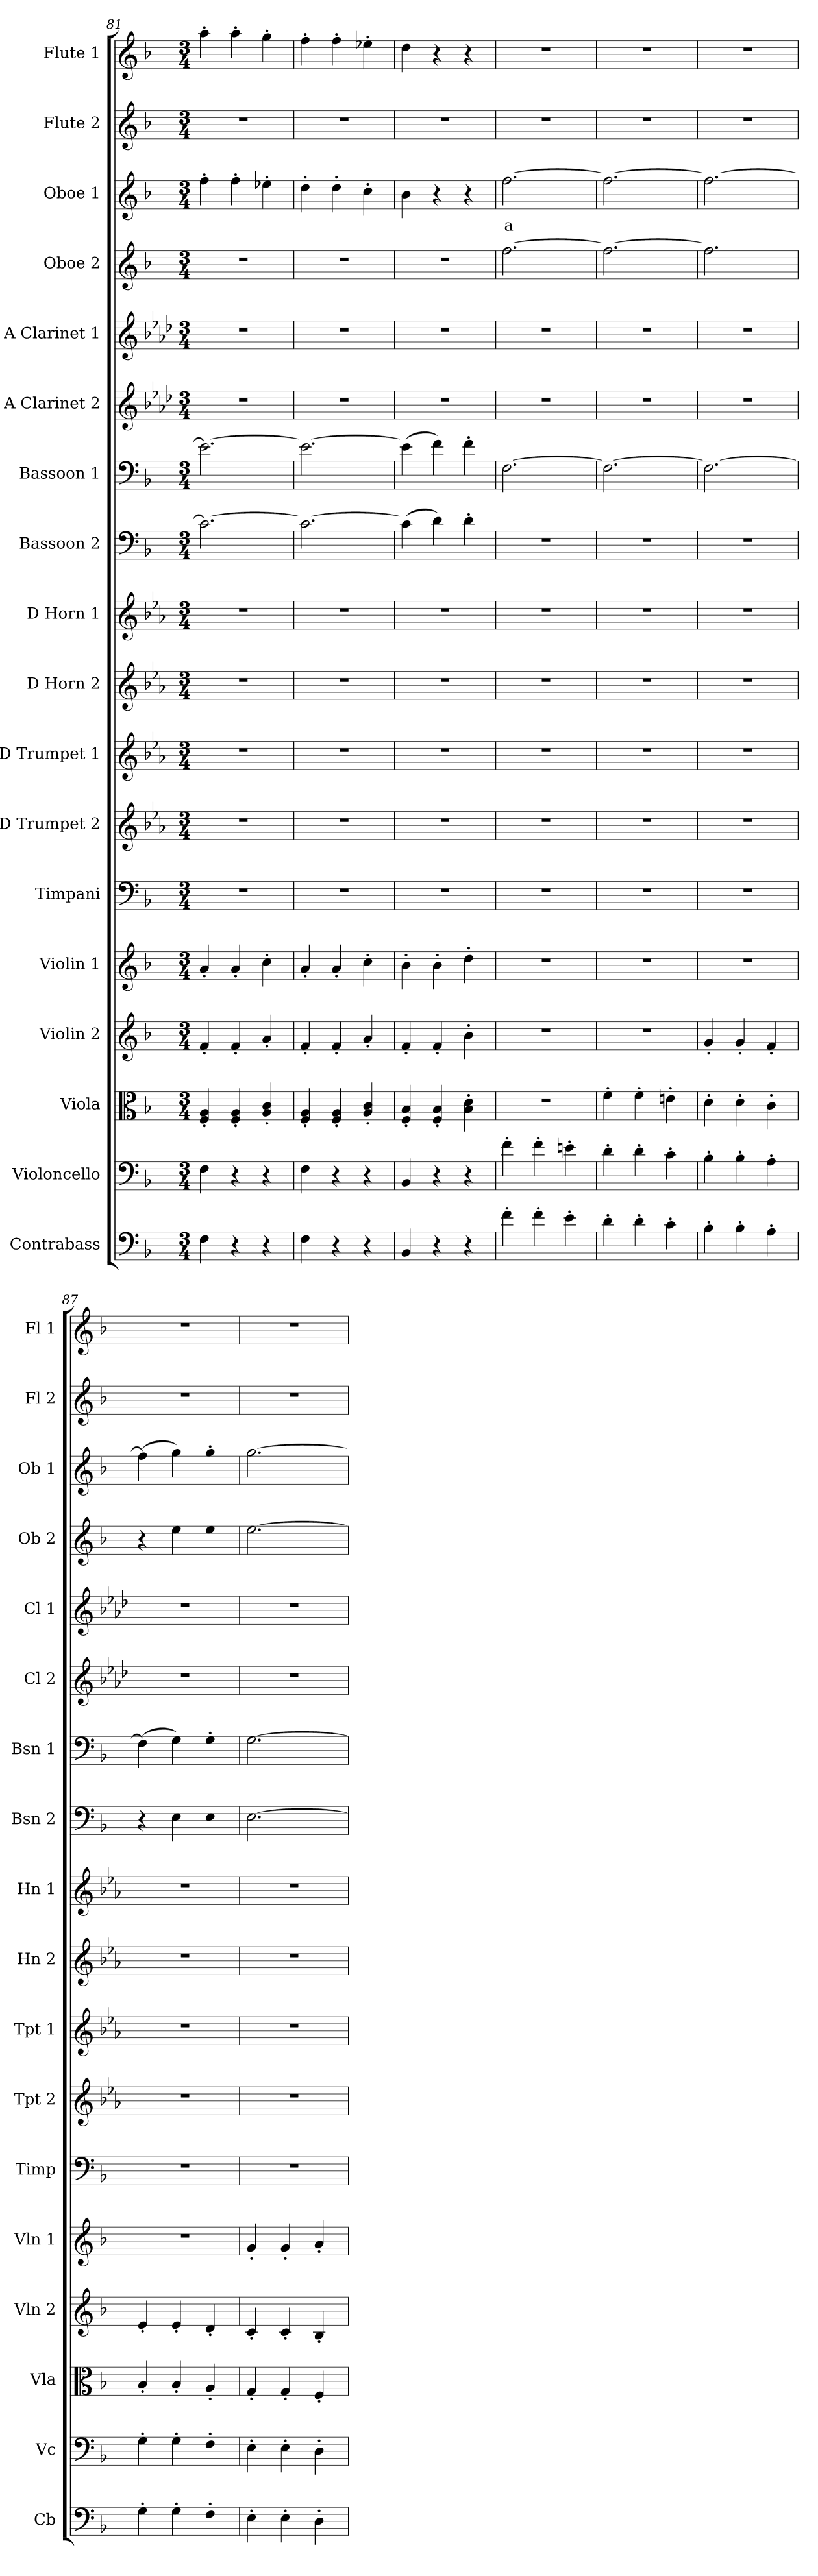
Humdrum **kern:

**kern	**kern	**kern	**kern	**kern	**kern	**kern	**kern	**kern	**kern	**kern	**kern	**kern	**kern	**kern	**kern	**text	**kern	**kern
*part18	*part17	*part16	*part15	*part14	*part13	*part12	*part11	*part10	*part9	*part8	*part7	*part6	*part5	*part4	*part3	*part3	*part2	*part1
*staff18	*staff17	*staff16	*staff15	*staff14	*staff13	*staff12	*staff11	*staff10	*staff9	*staff8	*staff7	*staff6	*staff5	*staff4	*staff3	*staff3	*staff2	*staff1
*I"Contrabass	*I"Violoncello	*I"Viola	*I"Violin 2	*I"Violin 1	*I"Timpani	*I"D Trumpet 2	*I"D Trumpet 1	*I"D Horn 2	*I"D Horn 1	*I"Bassoon 2	*I"Bassoon 1	*I"A Clarinet 2	*I"A Clarinet 1	*I"Oboe 2	*I"Oboe 1	*	*I"Flute 2	*I"Flute 1
*I'Cb	*I'Vc	*I'Vla	*I'Vln 2	*I'Vln 1	*I'Timp	*I'Tpt 2	*I'Tpt 1	*I'Hn 2	*I'Hn 1	*I'Bsn 2	*I'Bsn 1	*I'Cl 2	*I'Cl 1	*I'Ob 2	*I'Ob 1	*	*I'Fl 2	*I'Fl 1
*clefF4	*clefF4	*clefC3	*clefG2	*clefG2	*clefF4	*clefG2	*clefG2	*clefG2	*clefG2	*clefF4	*clefF4	*clefG2	*clefG2	*clefG2	*clefG2	*	*clefG2	*clefG2
*ITrd7c12	*	*	*	*	*	*ITrd-1c-2	*ITrd-1c-2	*ITrd6c10	*ITrd6c10	*	*	*ITrd2c3	*ITrd2c3	*	*	*	*	*
*k[b-]	*k[b-]	*k[b-]	*k[b-]	*k[b-]	*k[b-]	*k[b-]	*k[b-]	*k[b-]	*k[b-]	*k[b-]	*k[b-]	*k[b-]	*k[b-]	*k[b-]	*k[b-]	*	*k[b-]	*k[b-]
*M3/4	*M3/4	*M3/4	*M3/4	*M3/4	*M3/4	*M3/4	*M3/4	*M3/4	*M3/4	*M3/4	*M3/4	*M3/4	*M3/4	*M3/4	*M3/4	*	*M3/4	*M3/4
=81	=81	=81	=81	=81	=81	=81	=81	=81	=81	=81	=81	=81	=81	=81	=81	=81	=81	=81
4FF\	4F\	4F/' 4A/'	4f'/	4a'/	2.r	2.r	2.r	2.r	2.r	2.c\_	2.e-\_	2.r	2.r	2.r	4ff'\	.	2.r	4aa'\
4r	4r	4F/' 4A/'	4f'/	4a'/	.	.	.	.	.	.	.	.	.	.	4ff'\	.	.	4aa'\
4r	4r	4A/' 4c/'	4a'/	4cc'\	.	.	.	.	.	.	.	.	.	.	4ee-X'\	.	.	4gg'\
=82	=82	=82	=82	=82	=82	=82	=82	=82	=82	=82	=82	=82	=82	=82	=82	=82	=82	=82
4FF\	4F\	4F/' 4A/'	4f'/	4a'/	2.r	2.r	2.r	2.r	2.r	2.c\_	2.e-\_	2.r	2.r	2.r	4dd'\	.	2.r	4ff'\
4r	4r	4F/' 4A/'	4f'/	4a'/	.	.	.	.	.	.	.	.	.	.	4dd'\	.	.	4ff'\
4r	4r	4A/' 4c/'	4a'/	4cc'\	.	.	.	.	.	.	.	.	.	.	4cc'\	.	.	4ee-X'\
=83	=83	=83	=83	=83	=83	=83	=83	=83	=83	=83	=83	=83	=83	=83	=83	=83	=83	=83
4BBB-/	4BB-/	4F/' 4B-/'	4f'/	4b-'\	2.r	2.r	2.r	2.r	2.r	(4c\]	(4e-\]	2.r	2.r	2.r	4b-\	.	2.r	4dd\
4r	4r	4F/' 4B-/'	4f'/	4b-'\	.	.	.	.	.	4d\)	4f\)	.	.	.	4r	.	.	4r
4r	4r	4B-\' 4d\'	4b-'\	4dd'\	.	.	.	.	.	4d'\	4f'\	.	.	.	4r	.	.	4r
=84	=84	=84	=84	=84	=84	=84	=84	=84	=84	=84	=84	=84	=84	=84	=84	=84	=84	=84
!	!	!	!	!	!	!	!	!	!	!	!	!	!	!	!	!LO:LY:b:color=#FF0000	!	!
4F'\	4f'\	2.r	2.r	2.r	2.r	2.r	2.r	2.r	2.r	2.r	[2.F\	2.r	2.r	[2.ff\	[2.ff\	a	2.r	2.r
4F'\	4f'\	.	.	.	.	.	.	.	.	.	.	.	.	.	.	.	.	.
4E'\	4en'\	.	.	.	.	.	.	.	.	.	.	.	.	.	.	.	.	.
=85	=85	=85	=85	=85	=85	=85	=85	=85	=85	=85	=85	=85	=85	=85	=85	=85	=85	=85
4D'\	4d'\	4f'\	2.r	2.r	2.r	2.r	2.r	2.r	2.r	2.r	2.F\_	2.r	2.r	2.ff\_	2.ff\_	.	2.r	2.r
4D'\	4d'\	4f'\	.	.	.	.	.	.	.	.	.	.	.	.	.	.	.	.
4C'\	4c'\	4en'\	.	.	.	.	.	.	.	.	.	.	.	.	.	.	.	.
=86	=86	=86	=86	=86	=86	=86	=86	=86	=86	=86	=86	=86	=86	=86	=86	=86	=86	=86
4BB-'\	4B-'\	4d'\	4g'/	2.r	2.r	2.r	2.r	2.r	2.r	2.r	2.F\_	2.r	2.r	2.ff\]	2.ff\_	.	2.r	2.r
4BB-'\	4B-'\	4d'\	4g'/	.	.	.	.	.	.	.	.	.	.	.	.	.	.	.
4AA'\	4A'\	4c'\	4f'/	.	.	.	.	.	.	.	.	.	.	.	.	.	.	.
=87	=87	=87	=87	=87	=87	=87	=87	=87	=87	=87	=87	=87	=87	=87	=87	=87	=87	=87
4GG'\	4G'\	4B-'/	4e'/	2.r	2.r	2.r	2.r	2.r	2.r	4r	(4F\]	2.r	2.r	4r	(4ff\]	.	2.r	2.r
4GG'\	4G'\	4B-'/	4e'/	.	.	.	.	.	.	4E\	4G\)	.	.	4ee\	4gg\)	.	.	.
4FF'\	4F'\	4A'/	4d'/	.	.	.	.	.	.	4E\	4G'\	.	.	4ee\	4gg'\	.	.	.
=88	=88	=88	=88	=88	=88	=88	=88	=88	=88	=88	=88	=88	=88	=88	=88	=88	=88	=88
4EE'\	4E'\	4G'/	4c'/	4g'/	2.r	2.r	2.r	2.r	2.r	[2.E\	[2.G\	2.r	2.r	[2.ee\	[2.gg\	.	2.r	2.r
4EE'\	4E'\	4G'/	4c'/	4g'/	.	.	.	.	.	.	.	.	.	.	.	.	.	.
4DD'\	4D'\	4F'/	4B-'/	4a'/	.	.	.	.	.	.	.	.	.	.	.	.	.	.
=	=	=	=	=	=	=	=	=	=	=	=	=	=	=	=	=	=	=
*-	*-	*-	*-	*-	*-	*-	*-	*-	*-	*-	*-	*-	*-	*-	*-	*-	*-	*-
